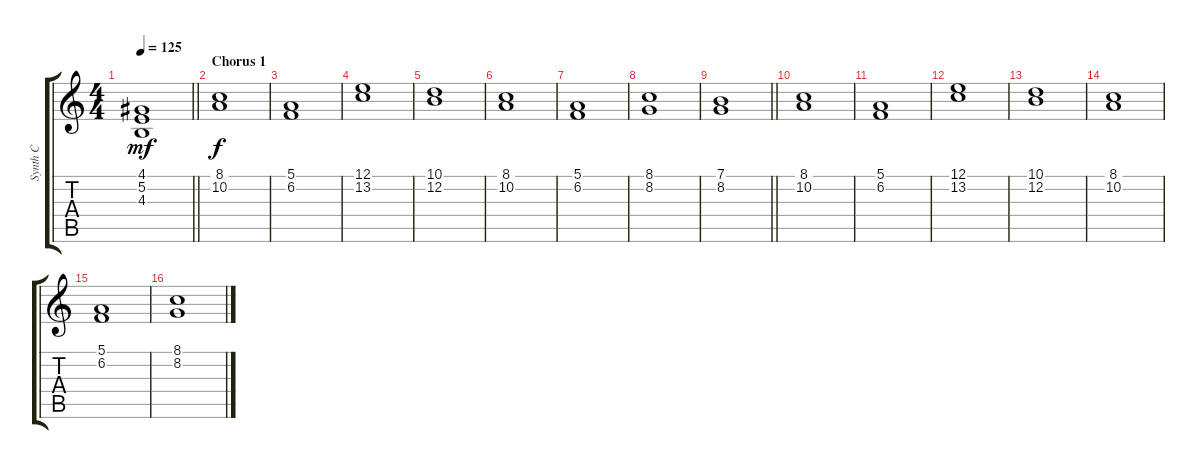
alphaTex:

\track ("Synth C" "Synth C") {instrument pad4choir}
\staff {score tabs}
\tuning (E4 B3 G3 D3 A2 E2) {hide}
\ts (4 4)
\tempo 125
\clef g2
\barLineRight lightlight
\ks c
(4.1{t} 5.2{t} 4.3{t}).1{dy mf} |
\section ("" "Chorus 1")
(8.1 10.2).1{dy f} |
(5.1 6.2).1 |
(12.1 13.2).1 |
(10.1 12.2).1 |
(8.1 10.2).1 |
(5.1 6.2).1 |
(8.1 8.2).1 |
\barLineRight lightlight
(7.1 8.2).1 |
(8.1 10.2).1 |
(5.1 6.2).1 |
(12.1 13.2).1 |
(10.1 12.2).1 |
(8.1 10.2).1 |
(5.1 6.2).1 |
(8.1 8.2).1
